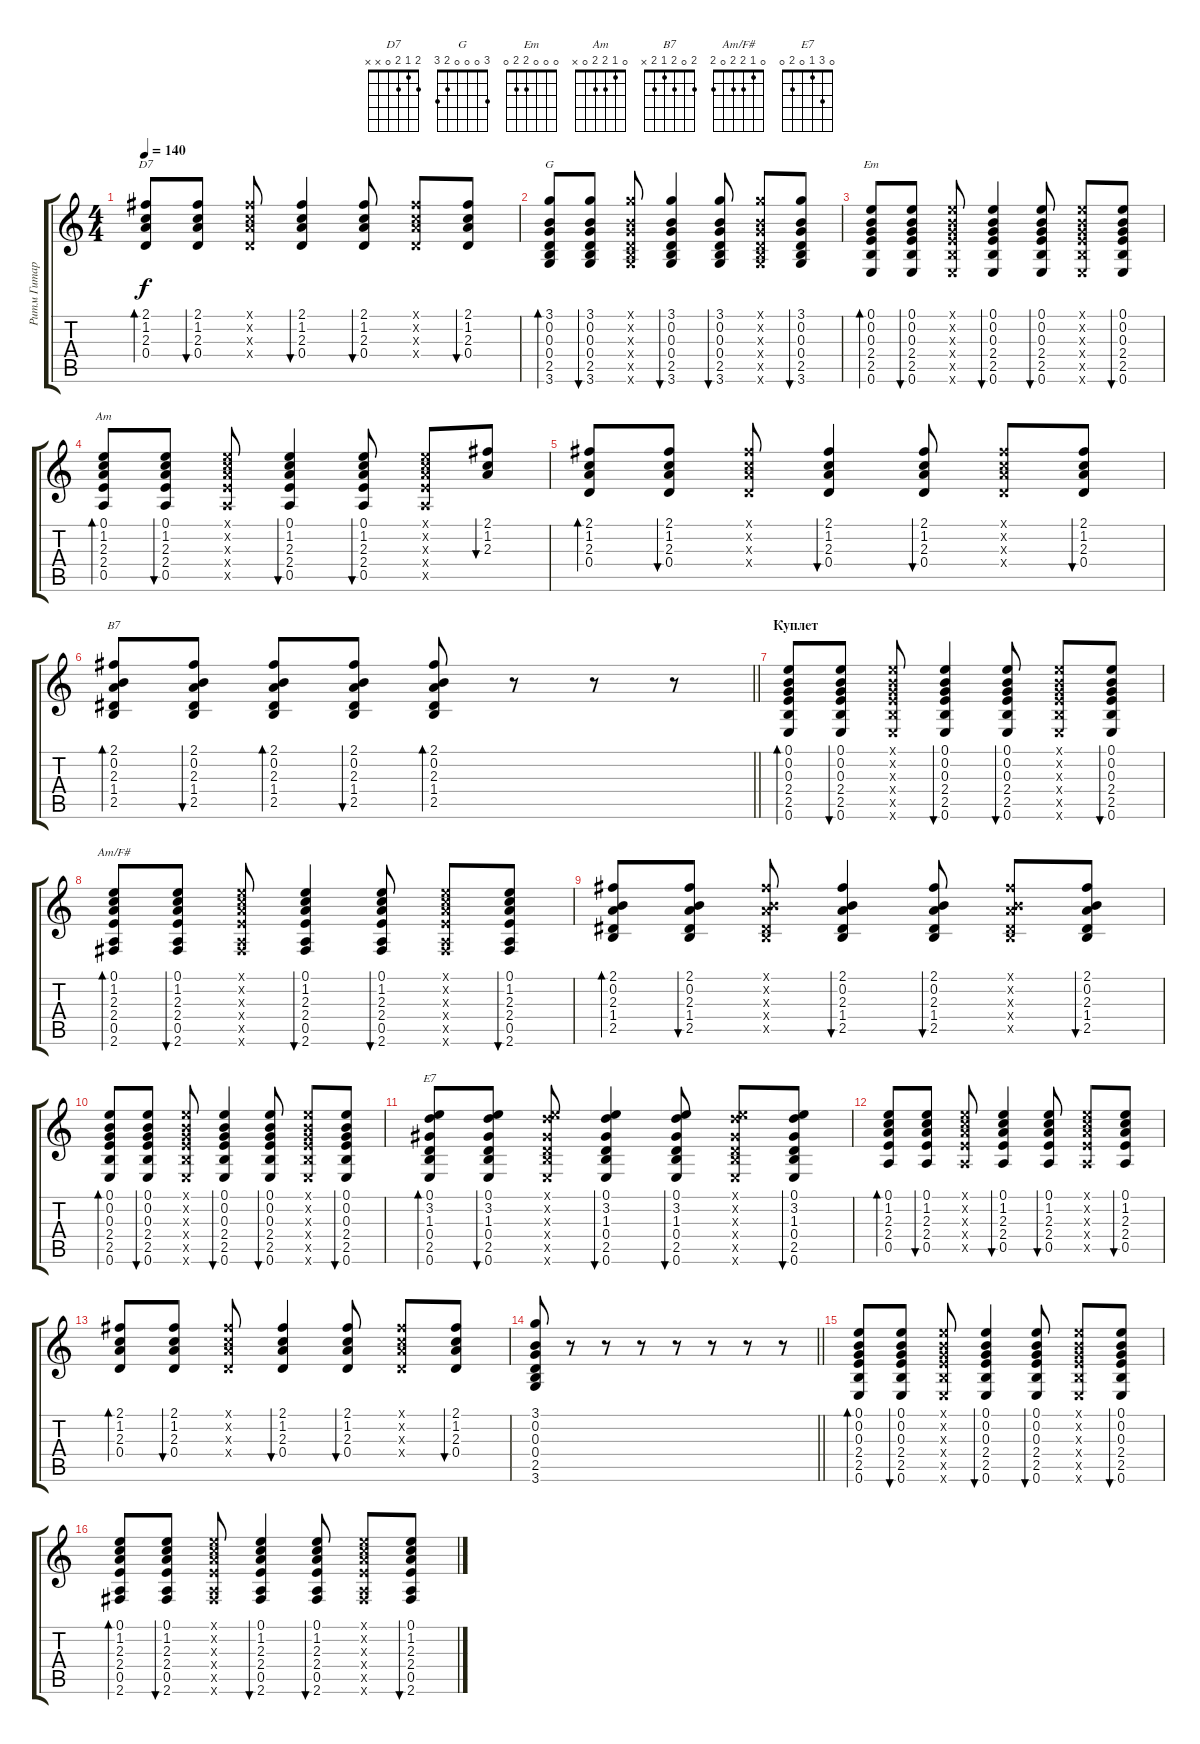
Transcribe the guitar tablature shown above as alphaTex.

\track ("Ритм Гитара (Акустическая)" "Ритм Гитар") {instrument acousticguitarsteel}
\staff {score tabs}
\tuning (E4 B3 G3 D3 A2 E2) {hide}
\chord ("D7" 2 1 2 0 x x)
\chord ("G" 3 0 0 0 2 3)
\chord ("Em" 0 0 0 2 2 0)
\chord ("Am" 0 1 2 2 0 x)
\chord ("B7" 2 0 2 1 2 x)
\chord ("Am/F#" 0 1 2 2 0 2)
\chord ("E7" 0 3 1 0 2 0)
\ts (4 4)
\tempo 140
\clef g2
\ks c
(2.1 1.2 2.3 0.4).8{bd 60 ch "D7" dy f} (2.1 1.2 2.3 0.4).8{bu 60} (2.1{x} 1.2{x} 2.3{x} 0.4{x}).8 (2.1 1.2 2.3 0.4).4{bu 60} (2.1 1.2 2.3 0.4).8{bu 60} (2.1{x} 1.2{x} 2.3{x} 0.4{x}).8 (2.1 1.2 2.3 0.4).8{bu 60} |
(3.1 0.2 0.3 0.4 2.5 3.6).8{bd 60 ch "G"} (3.1 0.2 0.3 0.4 2.5 3.6).8{bu 60} (3.1{x} 0.2{x} 0.3{x} 0.4{x} 2.5{x} 3.6{x}).8 (3.1 0.2 0.3 0.4 2.5 3.6).4{bu 60} (3.1 0.2 0.3 0.4 2.5 3.6).8{bu 60} (3.1{x} 0.2{x} 0.3{x} 0.4{x} 2.5{x} 3.6{x}).8 (3.1 0.2 0.3 0.4 2.5 3.6).8{bu 60} |
(0.1 0.2 0.3 2.4 2.5 0.6).8{bd 60 ch "Em"} (0.1 0.2 0.3 2.4 2.5 0.6).8{bu 60} (0.1{x} 0.2{x} 0.3{x} 2.4{x} 2.5{x} 0.6{x}).8 (0.1 0.2 0.3 2.4 2.5 0.6).4{bu 60} (0.1 0.2 0.3 2.4 2.5 0.6).8{bu 60} (0.1{x} 0.2{x} 0.3{x} 2.4{x} 2.5{x} 0.6{x}).8 (0.1 0.2 0.3 2.4 2.5 0.6).8{bu 60} |
(0.1 1.2 2.3 2.4 0.5).8{bd 60 ch "Am"} (0.1 1.2 2.3 2.4 0.5).8{bu 60} (0.1{x} 1.2{x} 2.3{x} 2.4{x} 0.5{x}).8 (0.1 1.2 2.3 2.4 0.5).4{bu 60} (0.1 1.2 2.3 2.4 0.5).8{bu 60} (0.1{x} 1.2{x} 2.3{x} 2.4{x} 0.5{x}).8 (2.1 1.2 2.3).8{bu 60} |
(2.1 1.2 2.3 0.4).8{bd 60} (2.1 1.2 2.3 0.4).8{bu 60} (2.1{x} 1.2{x} 2.3{x} 0.4{x}).8 (2.1 1.2 2.3 0.4).4{bu 60} (2.1 1.2 2.3 0.4).8{bu 60} (2.1{x} 1.2{x} 2.3{x} 0.4{x}).8 (2.1 1.2 2.3 0.4).8{bu 60} |
\barLineRight lightlight
(2.1 0.2 2.3 1.4 2.5).8{bd 60 ch "B7"} (2.1 0.2 2.3 1.4 2.5).8{bu 60} (2.1 0.2 2.3 1.4 2.5).8{bd 60} (2.1 0.2 2.3 1.4 2.5).8{bu 60} (2.1 0.2 2.3 1.4 2.5).8{bd 60} r.8 r.8 r.8 |
\section ("" "Куплет")
(0.1 0.2 0.3 2.4 2.5 0.6).8{bd 60} (0.1 0.2 0.3 2.4 2.5 0.6).8{bu 60} (0.1{x} 0.2{x} 0.3{x} 2.4{x} 2.5{x} 0.6{x}).8 (0.1 0.2 0.3 2.4 2.5 0.6).4{bu 60} (0.1 0.2 0.3 2.4 2.5 0.6).8{bu 60} (0.1{x} 0.2{x} 0.3{x} 2.4{x} 2.5{x} 0.6{x}).8 (0.1 0.2 0.3 2.4 2.5 0.6).8{bu 60} |
(0.1 1.2 2.3 2.4 0.5 2.6).8{bd 60 ch "Am/F#"} (0.1 1.2 2.3 2.4 0.5 2.6).8{bu 60} (0.1{x} 1.2{x} 2.3{x} 2.4{x} 0.5{x} 2.6{x}).8 (0.1 1.2 2.3 2.4 0.5 2.6).4{bu 60} (0.1 1.2 2.3 2.4 0.5 2.6).8{bu 60} (0.1{x} 1.2{x} 2.3{x} 2.4{x} 0.5{x} 2.6{x}).8 (0.1 1.2 2.3 2.4 0.5 2.6).8{bu 60} |
(2.1 0.2 2.3 1.4 2.5).8{bd 60} (2.1 0.2 2.3 1.4 2.5).8{bu 60} (2.1{x} 0.2{x} 2.3{x} 1.4{x} 2.5{x}).8 (2.1 0.2 2.3 1.4 2.5).4{bu 60} (2.1 0.2 2.3 1.4 2.5).8{bu 60} (2.1{x} 0.2{x} 2.3{x} 1.4{x} 2.5{x}).8 (2.1 0.2 2.3 1.4 2.5).8{bu 60} |
(0.1 0.2 0.3 2.4 2.5 0.6).8{bd 60} (0.1 0.2 0.3 2.4 2.5 0.6).8{bu 60} (0.1{x} 0.2{x} 0.3{x} 2.4{x} 2.5{x} 0.6{x}).8 (0.1 0.2 0.3 2.4 2.5 0.6).4{bu 60} (0.1 0.2 0.3 2.4 2.5 0.6).8{bu 60} (0.1{x} 0.2{x} 0.3{x} 2.4{x} 2.5{x} 0.6{x}).8 (0.1 0.2 0.3 2.4 2.5 0.6).8{bu 60} |
(0.1 3.2 1.3 0.4 2.5 0.6).8{bd 60 ch "E7"} (0.1 3.2 1.3 0.4 2.5 0.6).8{bu 60} (0.1{x} 3.2{x} 1.3{x} 0.4{x} 2.5{x} 0.6{x}).8 (0.1 3.2 1.3 0.4 2.5 0.6).4{bu 60} (0.1 3.2 1.3 0.4 2.5 0.6).8{bu 60} (0.1{x} 3.2{x} 1.3{x} 0.4{x} 2.5{x} 0.6{x}).8 (0.1 3.2 1.3 0.4 2.5 0.6).8{bu 60} |
(0.1 1.2 2.3 2.4 0.5).8{bd 60} (0.1 1.2 2.3 2.4 0.5).8{bu 60} (0.1{x} 1.2{x} 2.3{x} 2.4{x} 0.5{x}).8 (0.1 1.2 2.3 2.4 0.5).4{bu 60} (0.1 1.2 2.3 2.4 0.5).8{bu 60} (0.1{x} 1.2{x} 2.3{x} 2.4{x} 0.5{x}).8 (0.1 1.2 2.3 2.4 0.5).8{bu 60} |
(2.1 1.2 2.3 0.4).8{bd 60} (2.1 1.2 2.3 0.4).8{bu 60} (2.1{x} 1.2{x} 2.3{x} 0.4{x}).8 (2.1 1.2 2.3 0.4).4{bu 60} (2.1 1.2 2.3 0.4).8{bu 60} (2.1{x} 1.2{x} 2.3{x} 0.4{x}).8 (2.1 1.2 2.3 0.4).8{bu 60} |
\barLineRight lightlight
(3.1 0.2 0.3 0.4 2.5 3.6).8 r.8 r.8 r.8 r.8 r.8 r.8 r.8 |
\section ("" "")
(0.1 0.2 0.3 2.4 2.5 0.6).8{bd 60} (0.1 0.2 0.3 2.4 2.5 0.6).8{bu 60} (0.1{x} 0.2{x} 0.3{x} 2.4{x} 2.5{x} 0.6{x}).8 (0.1 0.2 0.3 2.4 2.5 0.6).4{bu 60} (0.1 0.2 0.3 2.4 2.5 0.6).8{bu 60} (0.1{x} 0.2{x} 0.3{x} 2.4{x} 2.5{x} 0.6{x}).8 (0.1 0.2 0.3 2.4 2.5 0.6).8{bu 60} |
(0.1 1.2 2.3 2.4 0.5 2.6).8{bd 60} (0.1 1.2 2.3 2.4 0.5 2.6).8{bu 60} (0.1{x} 1.2{x} 2.3{x} 2.4{x} 0.5{x} 2.6{x}).8 (0.1 1.2 2.3 2.4 0.5 2.6).4{bu 60} (0.1 1.2 2.3 2.4 0.5 2.6).8{bu 60} (0.1{x} 1.2{x} 2.3{x} 2.4{x} 0.5{x} 2.6{x}).8 (0.1 1.2 2.3 2.4 0.5 2.6).8{bu 60}
